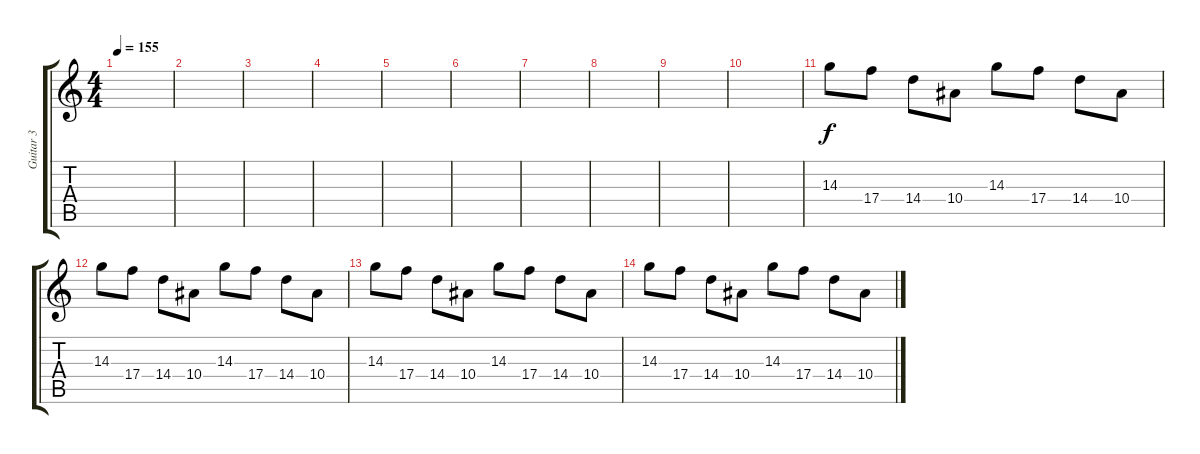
\track ("Guitar 3" "Guitar 3") {instrument distortionguitar}
\staff {score tabs}
\tuning (D4 A3 F3 C3 G2 C2) {hide}
\ts (4 4)
\tempo 155
\clef g2
\ks c
|
|
|
|
|
|
|
|
|
|
14.3.8 17.4.8 14.4.8 10.4.8 14.3.8 17.4.8 14.4.8 10.4.8 |
14.3.8 17.4.8 14.4.8 10.4.8 14.3.8 17.4.8 14.4.8 10.4.8 |
14.3.8 17.4.8 14.4.8 10.4.8 14.3.8 17.4.8 14.4.8 10.4.8 |
14.3.8 17.4.8 14.4.8 10.4.8 14.3.8 17.4.8 14.4.8 10.4.8
